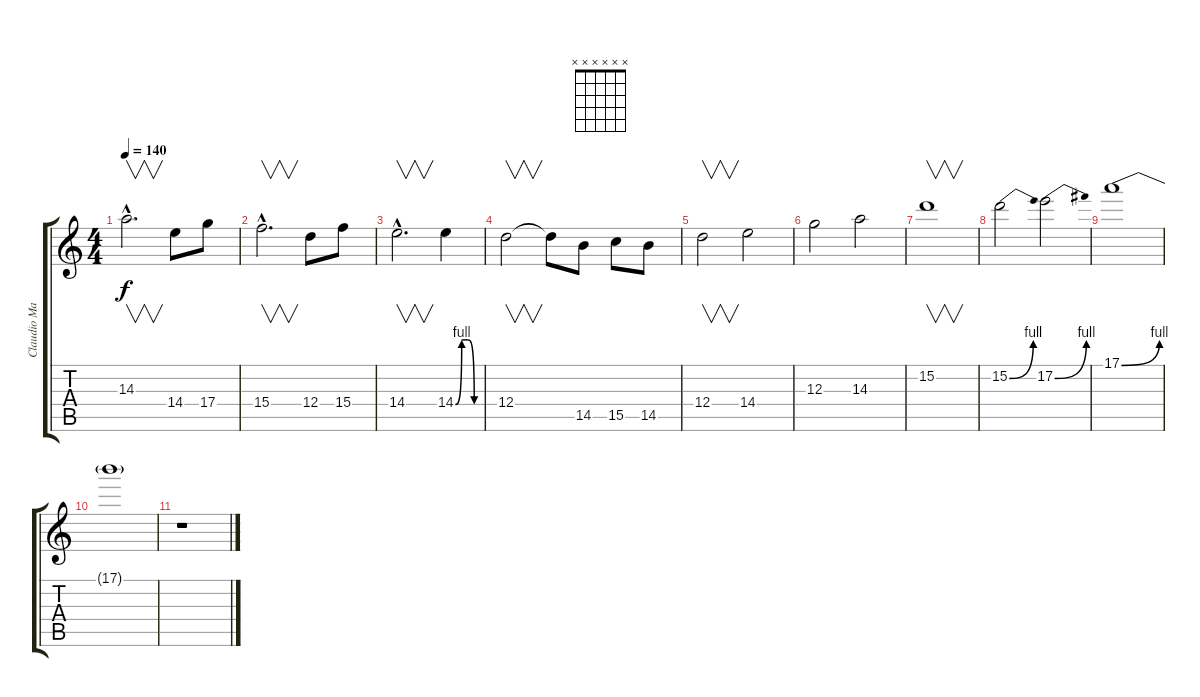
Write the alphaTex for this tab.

\track ("Claudio Marciello (solo)" "Claudio Ma") {instrument overdrivenguitar}
\staff {score tabs}
\tuning (E4 B3 G3 D3 A2 E2) {hide}
\chord ("" x x x x x x) {firstfret 0}
\ts (4 4)
\tempo 140
\clef g2
\ks c
14.3{hac}.2{v d dy f} 14.4.8 17.4.8 |
15.4{hac}.2{v d} 12.4.8 15.4.8 |
14.4{hac}.2{v d} 14.4{be (custom 0 0 15 4 30 4 45 0 60 0)}.4 |
12.4.2{v} 12.4{t}.8 14.5.8 15.5.8 14.5.8 |
12.4.2{v} 14.4.2 |
12.3.2 14.3.2 |
15.2.1{v} |
15.2{be (bend 0 0 60 4)}.2 17.2{be (bend 0 0 60 4)}.2 |
17.1{be (bend 0 0 60 4)}.1{volume 0} |
17.1{t}.1 |
r.1{ch ""}
